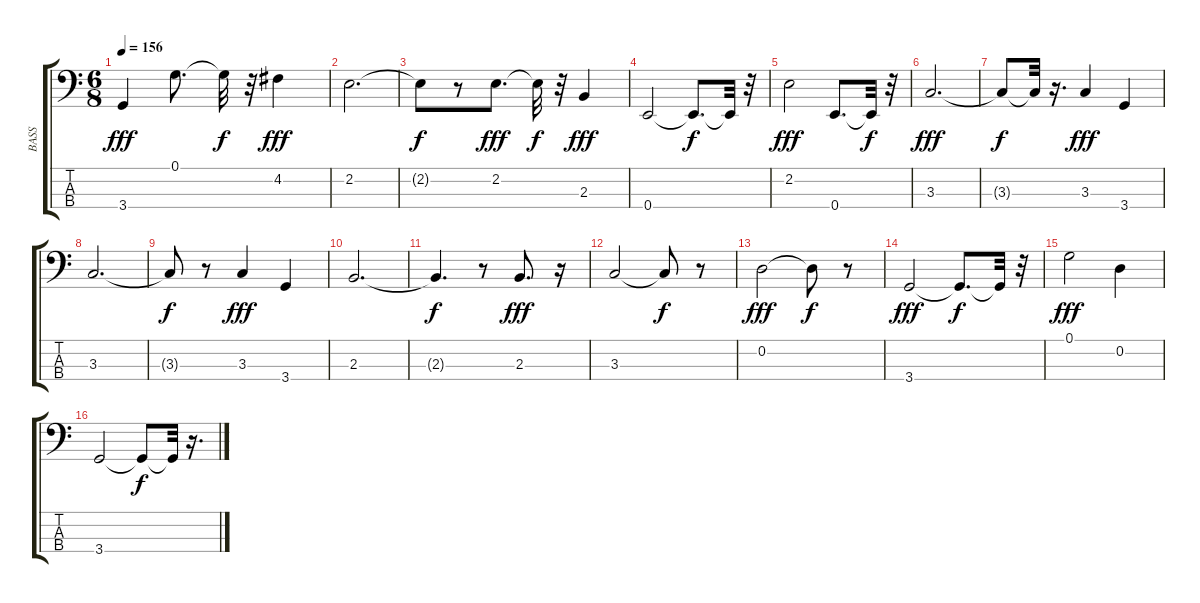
\track ("BASS" "BASS") {instrument acousticbass}
\staff {score tabs}
\tuning (G2 D2 A1 E1) {hide}
\ts (6 8)
\tempo 156
\clef f4
\ks c
3.4.4{dy fff} 0.1.8{d} 0.1{t}.32{dy f} r.32 4.2.4{dy fff} |
2.2.2{d} |
2.2{t}.8{dy f} r.8 2.2.8{d dy fff} 2.2{t}.32{dy f} r.32 2.3.4{dy fff} |
0.4.2 0.4{t}.8{d dy f} 0.4{t}.32 r.32 |
2.2.2{dy fff} 0.4.8{d} 0.4{t}.32{dy f} r.32 |
3.3.2{d dy fff} |
3.3{t}.8{dy f} 3.3{t}.32 r.16{d} 3.3.4{dy fff} 3.4.4 |
3.3.2{d} |
3.3{t}.8{dy f} r.8 3.3.4{dy fff} 3.4.4 |
2.3.2{d} |
2.3{t}.4{d dy f} r.8 2.3.8{d dy fff} r.16 |
3.3.2 3.3{t}.8{dy f} r.8 |
0.2.2{dy fff} 0.2{t}.8{dy f} r.8 |
3.4.2{dy fff} 3.4{t}.8{d dy f} 3.4{t}.32 r.32 |
0.1.2{dy fff} 0.2.4 |
3.4.2 3.4{t}.8{dy f} 3.4{t}.32 r.16{d}
